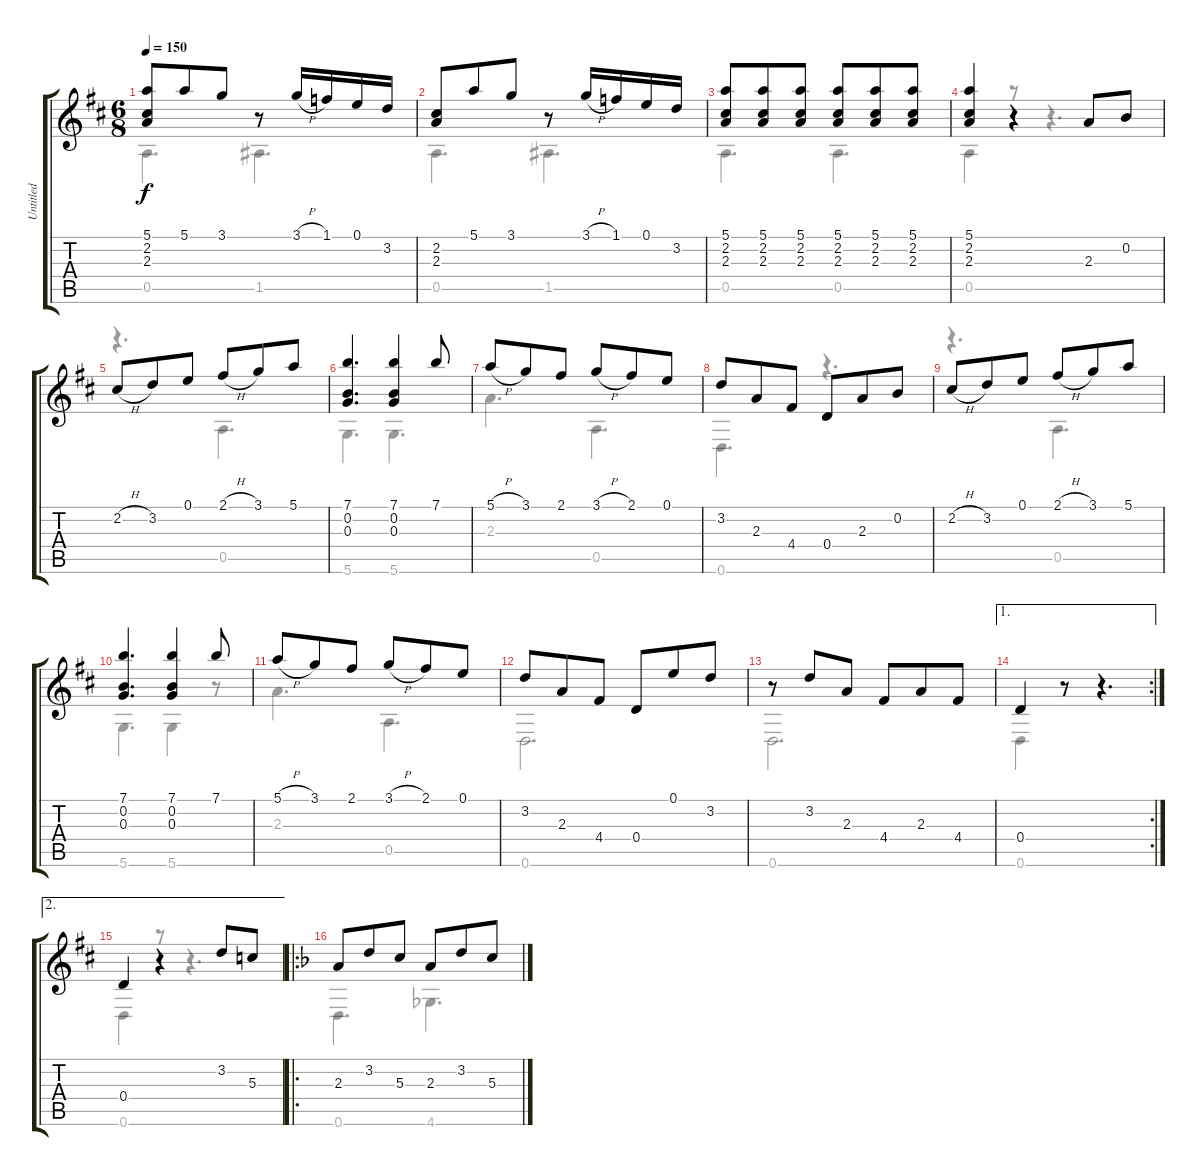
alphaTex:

\track ("Untitled" "Untitled") {instrument acousticguitarnylon}
\staff {score tabs}
\tuning (E4 B3 G3 D3 A2 D2) {hide}
\voice
\ts (6 8)
\tempo 150
\clef g2
\ks d
(5.1 2.2 2.3).8{dy f} 5.1.8 3.1.8 r.8 3.1{h}.16 1.1.16 0.1.16 3.2.16 |
(2.2 2.3).8 5.1.8 3.1.8 r.8 3.1{h}.16 1.1.16 0.1.16 3.2.16 |
(5.1 2.2 2.3).8 (5.1 2.2 2.3).8 (5.1 2.2 2.3).8 (5.1 2.2 2.3).8 (5.1 2.2 2.3).8 (5.1 2.2 2.3).8 |
(5.1 2.2 2.3).4 r.4 2.3.8 0.2.8 |
2.2{h}.8 3.2.8 0.1.8 2.1{h}.8 3.1.8 5.1.8 |
(7.1 0.2 0.3).4{d} (7.1 0.2 0.3).4 7.1.8 |
5.1{h}.8 3.1.8 2.1.8 3.1{h}.8 2.1.8 0.1.8 |
3.2.8 2.3.8 4.4.8 0.4.8 2.3.8 0.2.8 |
2.2{h}.8 3.2.8 0.1.8 2.1{h}.8 3.1.8 5.1.8 |
(7.1 0.2 0.3).4{d} (7.1 0.2 0.3).4 7.1.8 |
5.1{h}.8 3.1.8 2.1.8 3.1{h}.8 2.1.8 0.1.8 |
3.2.8 2.3.8 4.4.8 0.4.8 0.1.8 3.2.8 |
r.8 3.2.8 2.3.8 4.4.8 2.3.8 4.4.8 |
\ae 1
\rc 2
0.4.4 r.8 r.4{d} |
\ae 2
0.4.4 r.4 3.2.8 5.3.8 |
\ro
\ks f
2.3.8 3.2.8 5.3.8 2.3.8 3.2.8 5.3.8
\voice
\clef g2
\ottava regular
\simile none
\ks d
0.5.4{d dy f} 1.5.4{d} |
0.5.4{d} 1.5.4{d} |
0.5.4{d} 0.5.4{d} |
0.5.4 r.8 r.4{d} |
r.4{d} 0.5.4{d} |
5.6.4{d} 5.6.4{d} |
2.3.4{d} 0.5.4{d} |
0.6.4{d} r.4{d} |
r.4{d} 0.5.4{d} |
5.6.4{d} 5.6.4 r.8 |
2.3.4{d} 0.5.4{d} |
0.6.2{d} |
0.6.2{d} |
0.6.4 r.8 r.4{d} |
0.6.4 r.8 r.4{d} |
\ks f
0.6.4{d} 4.6.4{d}
